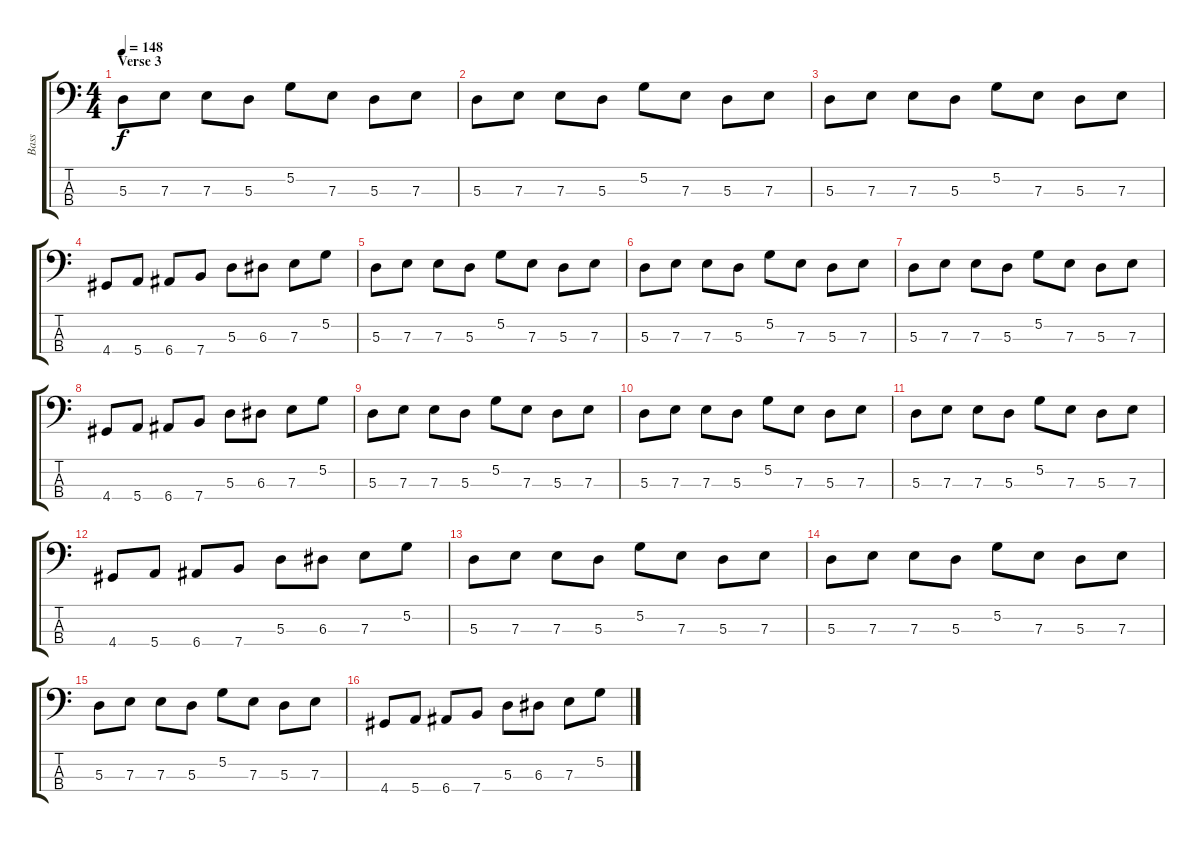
\track ("Bass" "Bass") {instrument electricbasspick}
\staff {score tabs}
\tuning (G2 D2 A1 E1) {hide}
\ts (4 4)
\section ("" "Verse 3")
\tempo 148
\clef f4
\ks c
5.3.8{dy f} 7.3.8 7.3.8 5.3.8 5.2.8 7.3.8 5.3.8 7.3.8 |
5.3.8 7.3.8 7.3.8 5.3.8 5.2.8 7.3.8 5.3.8 7.3.8 |
5.3.8 7.3.8 7.3.8 5.3.8 5.2.8 7.3.8 5.3.8 7.3.8 |
4.4.8 5.4.8 6.4.8 7.4.8 5.3.8 6.3.8 7.3.8 5.2.8 |
5.3.8 7.3.8 7.3.8 5.3.8 5.2.8 7.3.8 5.3.8 7.3.8 |
5.3.8 7.3.8 7.3.8 5.3.8 5.2.8 7.3.8 5.3.8 7.3.8 |
5.3.8 7.3.8 7.3.8 5.3.8 5.2.8 7.3.8 5.3.8 7.3.8 |
4.4.8 5.4.8 6.4.8 7.4.8 5.3.8 6.3.8 7.3.8 5.2.8 |
5.3.8 7.3.8 7.3.8 5.3.8 5.2.8 7.3.8 5.3.8 7.3.8 |
5.3.8 7.3.8 7.3.8 5.3.8 5.2.8 7.3.8 5.3.8 7.3.8 |
5.3.8 7.3.8 7.3.8 5.3.8 5.2.8 7.3.8 5.3.8 7.3.8 |
4.4.8 5.4.8 6.4.8 7.4.8 5.3.8 6.3.8 7.3.8 5.2.8 |
5.3.8 7.3.8 7.3.8 5.3.8 5.2.8 7.3.8 5.3.8 7.3.8 |
5.3.8 7.3.8 7.3.8 5.3.8 5.2.8 7.3.8 5.3.8 7.3.8 |
5.3.8 7.3.8 7.3.8 5.3.8 5.2.8 7.3.8 5.3.8 7.3.8 |
4.4.8 5.4.8 6.4.8 7.4.8 5.3.8 6.3.8 7.3.8 5.2.8
